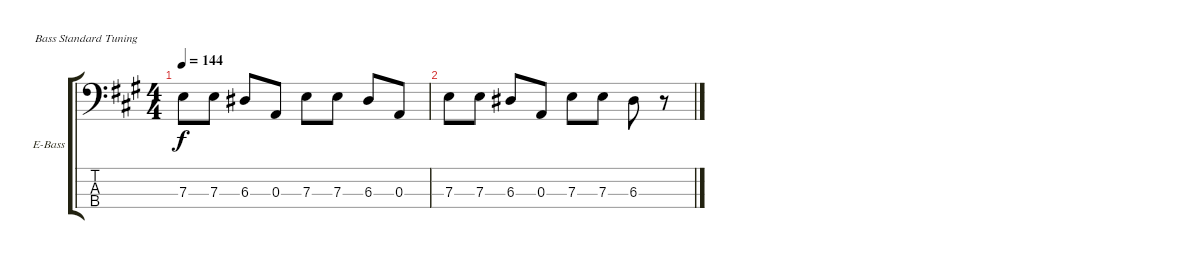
\defaultSystemsLayout 4
\bracketExtendMode groupsimilarinstruments
\firstSystemTrackNameOrientation horizontal
\otherSystemsTrackNameOrientation horizontal
\track ("Electric Bass" "E-Bass") {instrument electricbassfinger}
\staff {score tabs}
\tuning (G2 D2 A1 E1)
\ts (4 4)
\tempo 144
\clef f4
\scale
1.07062
\ks a
7.3.8{dy f} 7.3.8 6.3.8 0.3.8 7.3.8 7.3.8 6.3.8 0.3.8 |
\scale
0.929382 7.3.8 7.3.8 6.3.8 0.3.8 7.3.8 7.3.8 6.3.8 r.8
